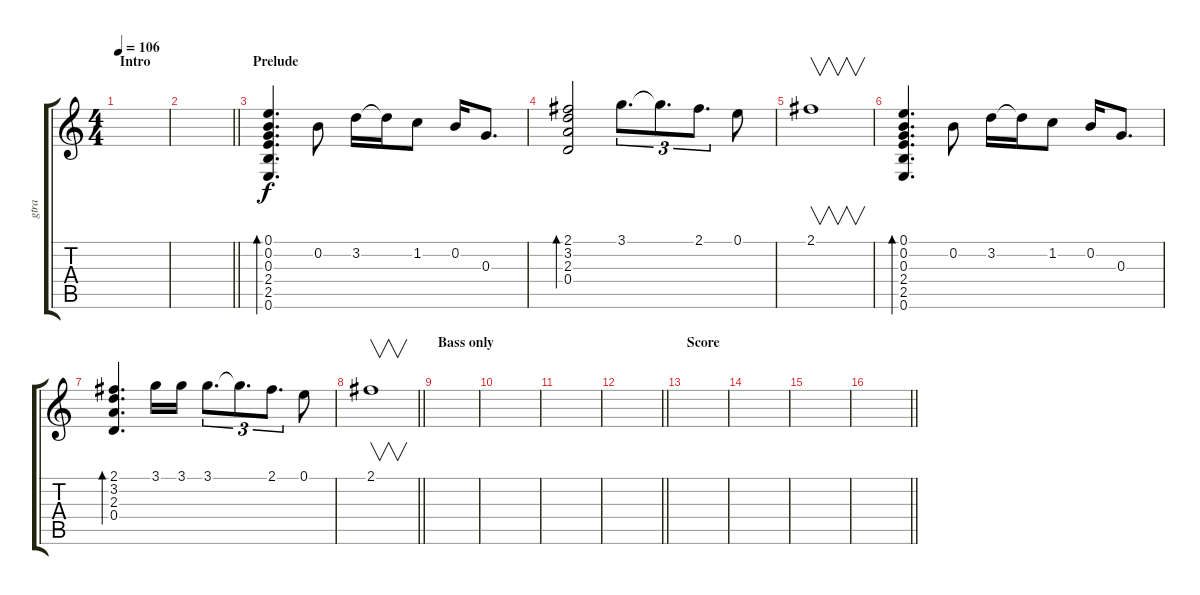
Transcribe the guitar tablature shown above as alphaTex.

\track ("gtra" "gtra") {instrument electricguitarmuted}
\staff {score tabs}
\tuning (E4 B3 G3 D3 A2 E2) {hide}
\ts (4 4)
\section ("" "Intro")
\tempo 106
\clef g2
\ks c
|
\barLineRight lightlight
|
\section ("" "Prelude")
(0.1 0.2 0.3 2.4 2.5 0.6).4{d bd 240} 0.2.8 3.2.16 3.2{t}.16 1.2.8 0.2.16 0.3.8{d} |
(2.1 3.2 2.3 0.4).2{bd 240} 3.1.8{d tu (3 2)} 3.1{t}.8{d tu (3 2)} 2.1.8{d tu (3 2)} 0.1.8 |
2.1.1{v} |
(0.1 0.2 0.3 2.4 2.5 0.6).4{d bd 240} 0.2.8 3.2.16 3.2{t}.16 1.2.8 0.2.16 0.3.8{d} |
(2.1 3.2 2.3 0.4).4{d bd 240} 3.1.16 3.1.16 3.1.8{d tu (3 2)} 3.1{t}.8{d tu (3 2)} 2.1.8{d tu (3 2)} 0.1.8 |
\barLineRight lightlight
2.1.1{v} |
\section ("" "Bass only")
|
|
|
\barLineRight lightlight
|
\section ("" "Score")
|
|
|
\barLineRight lightlight
